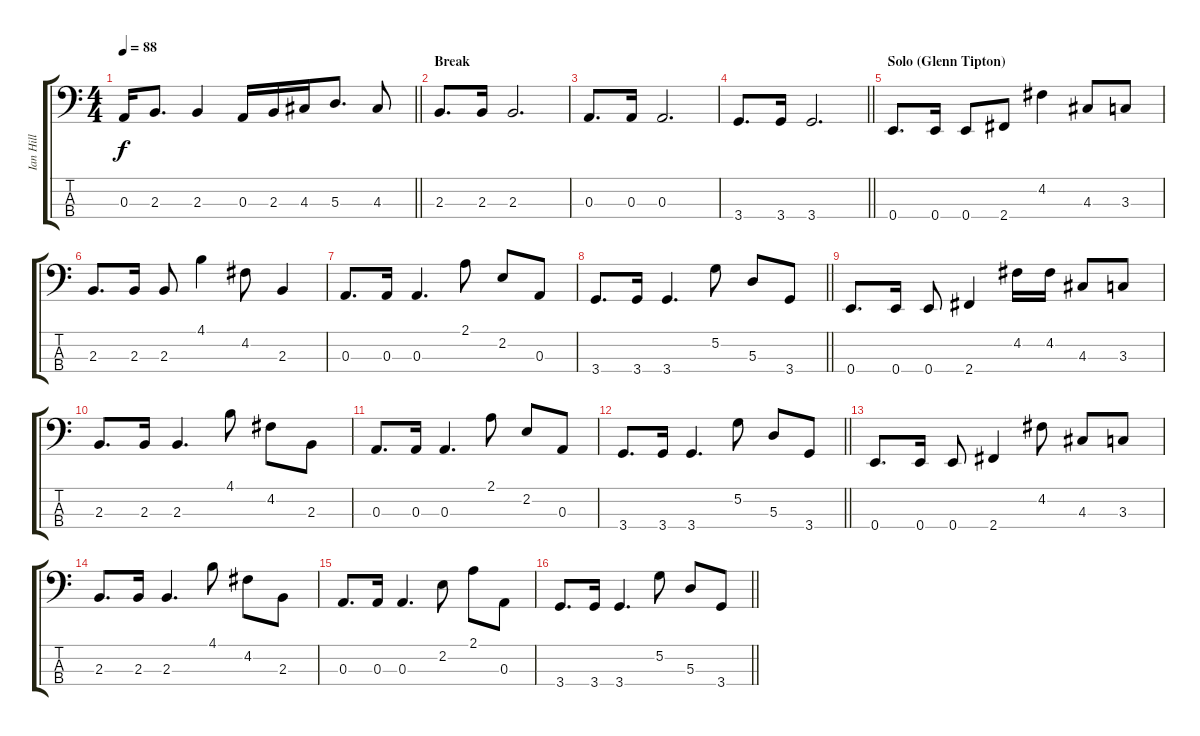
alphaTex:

\track ("Ian Hill" "Ian Hill") {instrument electricbasspick}
\staff {score tabs}
\tuning (G2 D2 A1 E1) {hide}
\ts (4 4)
\tempo 88
\clef f4
\barLineRight lightlight
\ks c
0.3.16{dy f} 2.3.8{d} 2.3.4 0.3.16 2.3.16 4.3.16 5.3.8{d} 4.3.8 |
\section ("" "Break")
2.3.8{d} 2.3.16 2.3.2{d} |
0.3.8{d} 0.3.16 0.3.2{d} |
\barLineRight lightlight
3.4.8{d} 3.4.16 3.4.2{d} |
\section ("" "Solo (Glenn Tipton)")
0.4.8{d} 0.4.16 0.4.8 2.4.8 4.2.4 4.3.8 3.3.8 |
2.3.8{d} 2.3.16 2.3.8 4.1.4 4.2.8 2.3.4 |
0.3.8{d} 0.3.16 0.3.4{d} 2.1.8 2.2.8 0.3.8 |
\barLineRight lightlight
3.4.8{d} 3.4.16 3.4.4{d} 5.2.8 5.3.8 3.4.8 |
0.4.8{d} 0.4.16 0.4.8 2.4.4 4.2.16 4.2.16 4.3.8 3.3.8 |
2.3.8{d} 2.3.16 2.3.4{d} 4.1.8 4.2.8 2.3.8 |
0.3.8{d} 0.3.16 0.3.4{d} 2.1.8 2.2.8 0.3.8 |
\barLineRight lightlight
3.4.8{d} 3.4.16 3.4.4{d} 5.2.8 5.3.8 3.4.8 |
0.4.8{d} 0.4.16 0.4.8 2.4.4 4.2.8 4.3.8 3.3.8 |
2.3.8{d} 2.3.16 2.3.4{d} 4.1.8 4.2.8 2.3.8 |
0.3.8{d} 0.3.16 0.3.4{d} 2.2.8 2.1.8 0.3.8 |
\barLineRight lightlight
3.4.8{d} 3.4.16 3.4.4{d} 5.2.8 5.3.8 3.4.8
